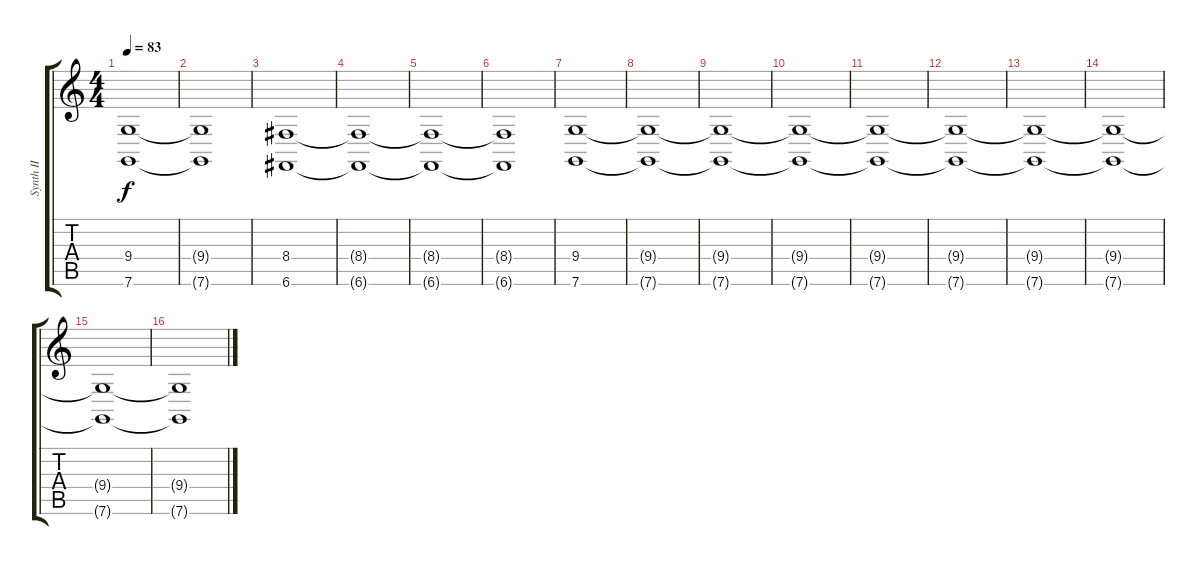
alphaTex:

\track ("Synth II" "Synth II") {instrument synthstrings2}
\staff {score tabs}
\tuning (C4 G3 Eb3 Bb2 F2 C2) {hide}
\ts (4 4)
\tempo 83
\clef g2
\ks c
(9.4{t} 7.6{t}).1{dy f} |
(9.4{t} 7.6{t}).1 |
(8.4 6.6).1 |
(8.4{t} 6.6{t}).1 |
(8.4{t} 6.6{t}).1 |
(8.4{t} 6.6{t}).1 |
(9.4 7.6).1 |
(9.4{t} 7.6{t}).1 |
(9.4{t} 7.6{t}).1 |
(9.4{t} 7.6{t}).1 |
(9.4{t} 7.6{t}).1 |
(9.4{t} 7.6{t}).1 |
(9.4{t} 7.6{t}).1 |
(9.4{t} 7.6{t}).1 |
(9.4{t} 7.6{t}).1 |
(9.4{t} 7.6{t}).1
